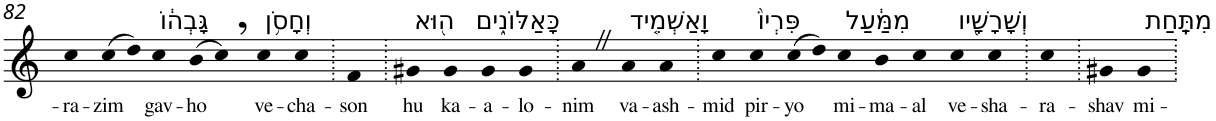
**kern	**text
*part1	*part1
*staff1	*staff1
*I"Piano	*
*I'Pno	*
!!LO:PB:g=z
*clefG2	*
*k[]	*
=82	=82
!	!LO:LY:b
4cc	-ra-
!	!LO:LY:b
(>8cc	-zim
8dd)	.
!LO:TX:a:t=גָּבְה֔וֹ	!
!	!LO:LY:b
4cc	gav-
!	!LO:LY:b
(>8b	-ho
8cc,)	.
!LO:TX:a:t=וְחָסֹ֥ן	!
!	!LO:LY:b
4cc	ve-
!	!LO:LY:b
4cc	-cha-
=83.	=83.
!	!LO:LY:b
4f	-son
=84.	=84.
!LO:TX:a:t=ה֖וּא	!
!	!LO:LY:b
4g#X	hu
!LO:TX:a:t=כָּאַלּוֹנִ֑ים	!
!	!LO:LY:b
4g#	ka-
!	!LO:LY:b
4g#	-a-
!	!LO:LY:b
4g#	-lo-
=85.	=85.
!	!LO:LY:b
4aZ	-nim
!LO:TX:a:t=וָאַשְׁמִ֤יד	!
!	!LO:LY:b
4a	va-
!	!LO:LY:b
4a	-ash-
=86.	=86.
!	!LO:LY:b
4cc	-mid
!LO:TX:a:t=פִּרְיוֹ֙	!
!	!LO:LY:b
4cc	pir-
!	!LO:LY:b
(>8cc	-yo
8dd)	.
!LO:TX:a:t=מִמַּ֔עַל	!
!	!LO:LY:b
4cc	mi-
!	!LO:LY:b
4b	-ma-
!	!LO:LY:b
4cc	-al
!LO:TX:a:t=וְשָׁרָשָׁ֖יו	!
!	!LO:LY:b
4cc	ve-
!	!LO:LY:b
4cc	-sha-
=87.	=87.
!	!LO:LY:b
4cc	-ra-
=88.	=88.
!	!LO:LY:b
4g#X	-shav
!LO:TX:a:t=מִתָּֽחַת	!
!	!LO:LY:b
4g#	mi-
=.	=.
*-	*-
